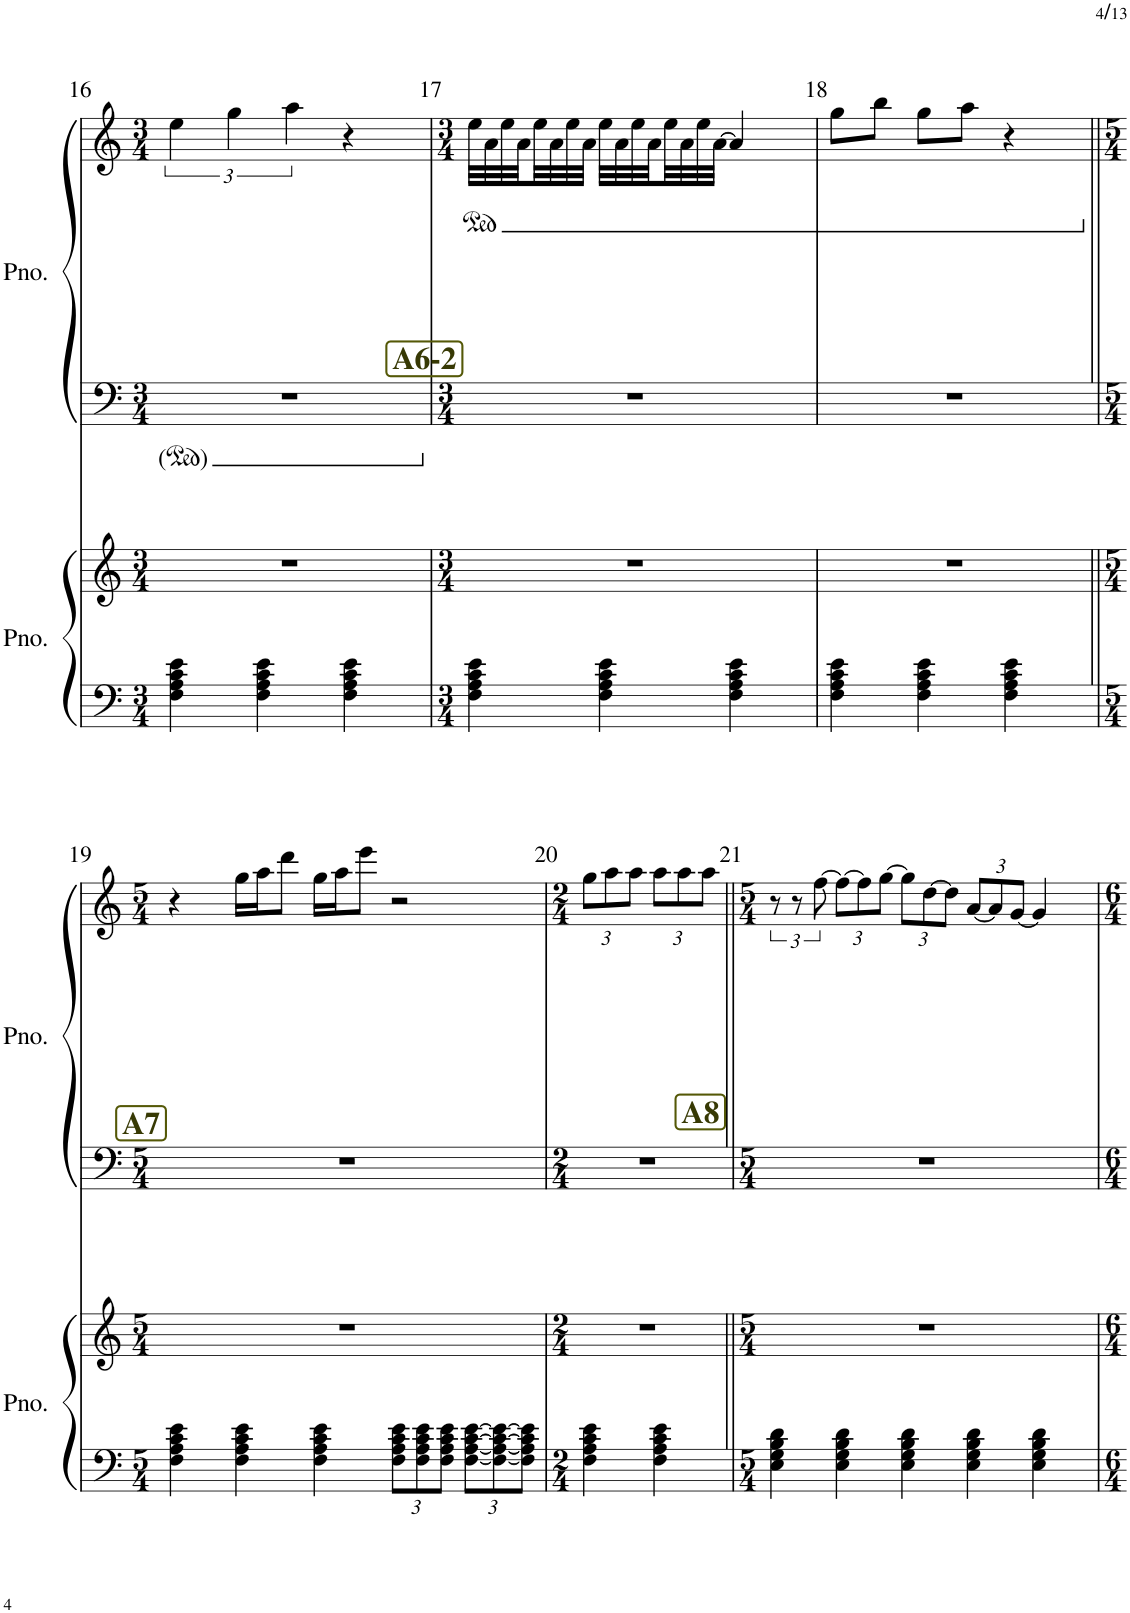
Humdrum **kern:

**kern	**kern	**kern	**kern
*part2	*part2	*part1	*part1
*staff4	*staff3	*staff2	*staff1
*I"ピアノ	*	*I"ピアノ	*
!!LO:PB:g=z
*clefF4	*clefG2	*clefF4	*clefG2
*k[]	*k[]	*k[]	*k[]
*M3/4	*M3/4	*M3/4	*M3/4
=16	=16	=16	=16
4F\ 4A\ 4c\ 4e\	2.r	2.r	6ee\
.	.	.	6gg\
4F\ 4A\ 4c\ 4e\	.	.	.
.	.	.	6aa\
4F\ 4A\ 4c\ 4e\	.	.	4r
!!LO:REH:place=s1:b:B:cj:color=#373904:fs=15:t=A6-2
=17	=17	=17	=17
*M3/4	*M3/4	*M3/4	*M3/4
*	*	*	*ped
4F\ 4A\ 4c\ 4e\	2.r	2.r	32ee\LLL
.	.	.	32a\
.	.	.	32ee\
.	.	.	32a\
.	.	.	32ee\
.	.	.	32a\
.	.	.	32ee\
.	.	.	32a\JJJ
4F\ 4A\ 4c\ 4e\	.	.	32ee\LLL
.	.	.	32a\
.	.	.	32ee\
.	.	.	32a\
.	.	.	32ee\
.	.	.	32a\
.	.	.	32ee\
.	.	.	[32a\JJJ
4F\ 4A\ 4c\ 4e\	.	.	4a/]
=18	=18	=18	=18
4F\ 4A\ 4c\ 4e\	2.r	2.r	8gg\L
.	.	.	8bb\J
4F\ 4A\ 4c\ 4e\	.	.	8gg\L
.	.	.	8aa\J
4F\ 4A\ 4c\ 4e\	.	.	4r
!!LO:LB:g=z
!!LO:REH:place=s1:b:B:cj:color=#373904:fs=15:t=A7
=19||	=19||	=19||	=19||
*M5/4	*M5/4	*M5/4	*M5/4
*	*	*	*Xped
4F\ 4A\ 4c\ 4e\	4%5r	4%5r	4r
4F\ 4A\ 4c\ 4e\	.	.	16gg\LL
.	.	.	16aa\J
.	.	.	8ddd\J
4F\ 4A\ 4c\ 4e\	.	.	16gg\LL
.	.	.	16aa\J
.	.	.	8eee\J
*Xbrackettup	*	*	*
12F\ 12A\ 12c\ 12e\L	.	.	2r
12F\ 12A\ 12c\ 12e\	.	.	.
12F\ 12A\ 12c\ 12e\J	.	.	.
[4F\ [4A\ [4c\ [4e\	.	.	.
=20	=20	=20	=20
*M2/4	*M2/4	*M2/4	*M2/4
*	*	*	*Xbrackettup
4F\ 4A\ 4c\ 4e\	2r	2r	12gg\L
.	.	.	12aa\
.	.	.	12aa\J
4F\ 4A\ 4c\ 4e\	.	.	12aa\L
.	.	.	12aa\
.	.	.	12aa\J
!!LO:REH:place=s1:b:B:cj:color=#373904:fs=15:t=A8
=21||	=21||	=21||	=21||
*M5/4	*M5/4	*M5/4	*M5/4
*	*	*	*brackettup
4E\ 4G\ 4B\ 4d\	4%5r	4%5r	12r
.	.	.	12r
.	.	.	[4ff\
4E\ 4G\ 4B\ 4d\	.	.	.
*	*	*	*Xbrackettup
.	.	.	[12gg\J
4E\ 4G\ 4B\ 4d\	.	.	12gg\L]
.	.	.	[12dd\
.	.	.	12dd\J]
4E\ 4G\ 4B\ 4d\	.	.	[12a/L
.	.	.	12a/]
.	.	.	[12g/J
4E\ 4G\ 4B\ 4d\	.	.	4g/]
=	=	=	=
*-	*-	*-	*-
